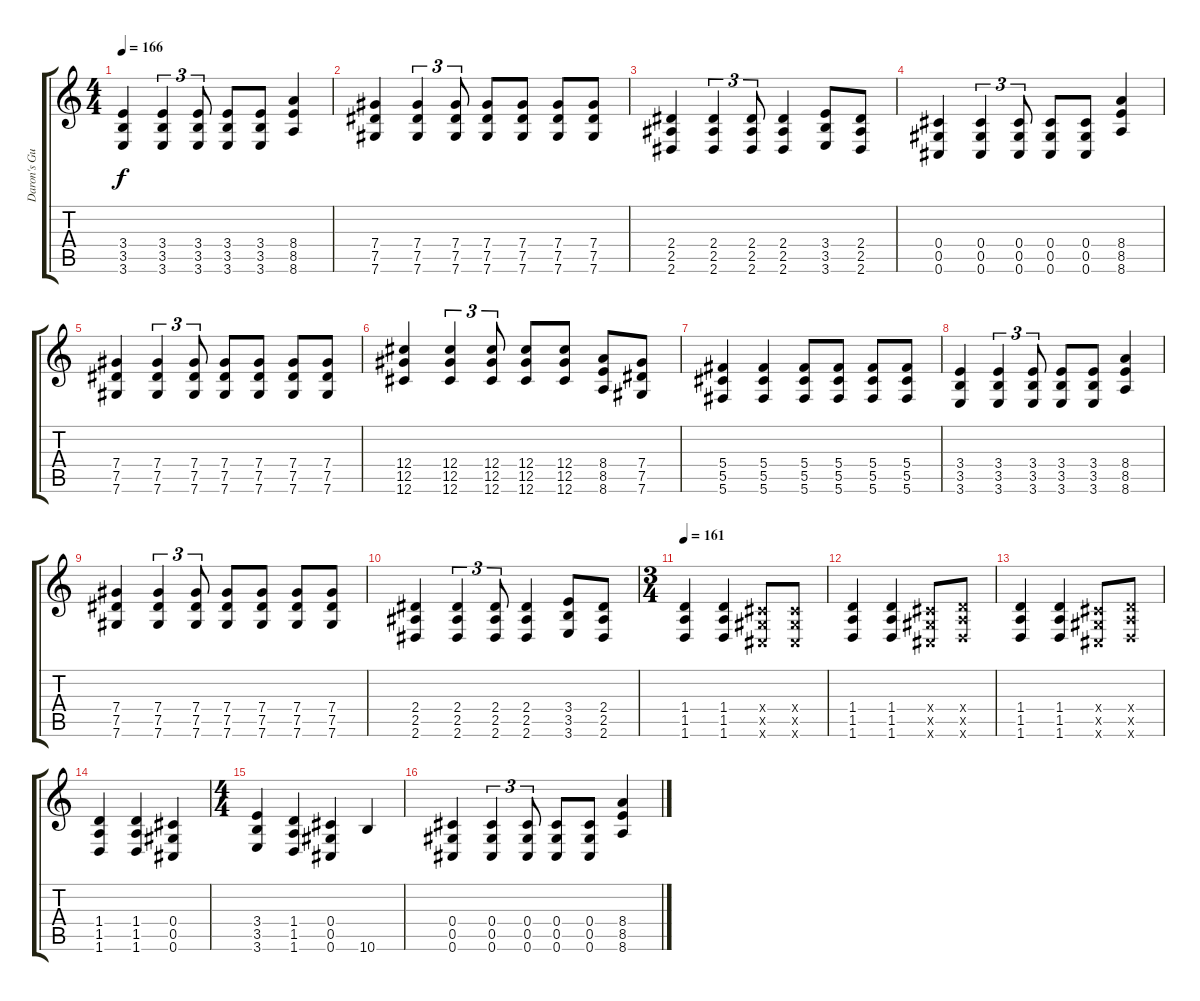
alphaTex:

\track ("Daron's Guitar" "Daron's Gu") {instrument electricguitarjazz}
\staff {score tabs}
\tuning (Eb4 Bb3 Gb3 Db3 Ab2 Db2) {hide}
\ts (4 4)
\tempo 166
\clef g2
\ks c
(3.4 3.5 3.6).4{dy f} (3.4 3.5 3.6).4{tu (3 2)} (3.4 3.5 3.6).8{tu (3 2)} (3.4 3.5 3.6).8 (3.4 3.5 3.6).8 (8.4 8.5 8.6).4 |
(7.4 7.5 7.6).4 (7.4 7.5 7.6).4{tu (3 2)} (7.4 7.5 7.6).8{tu (3 2)} (7.4 7.5 7.6).8 (7.4 7.5 7.6).8 (7.4 7.5 7.6).8 (7.4 7.5 7.6).8 |
(2.4 2.5 2.6).4 (2.4 2.5 2.6).4{tu (3 2)} (2.4 2.5 2.6).8{tu (3 2)} (2.4 2.5 2.6).4 (3.4 3.5 3.6).8 (2.4 2.5 2.6).8 |
(0.4 0.5 0.6).4 (0.4 0.5 0.6).4{tu (3 2)} (0.4 0.5 0.6).8{tu (3 2)} (0.4 0.5 0.6).8 (0.4 0.5 0.6).8 (8.4 8.5 8.6).4 |
(7.4 7.5 7.6).4 (7.4 7.5 7.6).4{tu (3 2)} (7.4 7.5 7.6).8{tu (3 2)} (7.4 7.5 7.6).8 (7.4 7.5 7.6).8 (7.4 7.5 7.6).8 (7.4 7.5 7.6).8 |
(12.4 12.5 12.6).4 (12.4 12.5 12.6).4{tu (3 2)} (12.4 12.5 12.6).8{tu (3 2)} (12.4 12.5 12.6).8 (12.4 12.5 12.6).8 (8.4 8.5 8.6).8 (7.4 7.5 7.6).8 |
(5.4 5.5 5.6).4 (5.4 5.5 5.6).4 (5.4 5.5 5.6).8 (5.4 5.5 5.6).8 (5.4 5.5 5.6).8 (5.4 5.5 5.6).8 |
(3.4 3.5 3.6).4 (3.4 3.5 3.6).4{tu (3 2)} (3.4 3.5 3.6).8{tu (3 2)} (3.4 3.5 3.6).8 (3.4 3.5 3.6).8 (8.4 8.5 8.6).4 |
(7.4 7.5 7.6).4 (7.4 7.5 7.6).4{tu (3 2)} (7.4 7.5 7.6).8{tu (3 2)} (7.4 7.5 7.6).8 (7.4 7.5 7.6).8 (7.4 7.5 7.6).8 (7.4 7.5 7.6).8 |
(2.4 2.5 2.6).4 (2.4 2.5 2.6).4{tu (3 2)} (2.4 2.5 2.6).8{tu (3 2)} (2.4 2.5 2.6).4 (3.4 3.5 3.6).8 (2.4 2.5 2.6).8 |
\ts (3 4)
\tempo 161
(1.4 1.5 1.6).4 (1.4 1.5 1.6).4 (0.4{x} 0.5{x} 0.6{x}).8 (0.4{x} 0.5{x} 0.6{x}).8 |
(1.4 1.5 1.6).4 (1.4 1.5 1.6).4 (0.4{x} 0.5{x} 0.6{x}).8 (1.4{x} 1.5{x} 1.6{x}).8 |
(1.4 1.5 1.6).4 (1.4 1.5 1.6).4 (0.4{x} 0.5{x} 0.6{x}).8 (1.4{x} 1.5{x} 1.6{x}).8 |
(1.4 1.5 1.6).4 (1.4 1.5 1.6).4 (0.4 0.5 0.6).4 |
\ts (4 4)
(3.4 3.5 3.6).4 (1.4 1.5 1.6).4 (0.4 0.5 0.6).4 10.6.4 |
(0.4 0.5 0.6).4 (0.4 0.5 0.6).4{tu (3 2)} (0.4 0.5 0.6).8{tu (3 2)} (0.4 0.5 0.6).8 (0.4 0.5 0.6).8 (8.4 8.5 8.6).4
